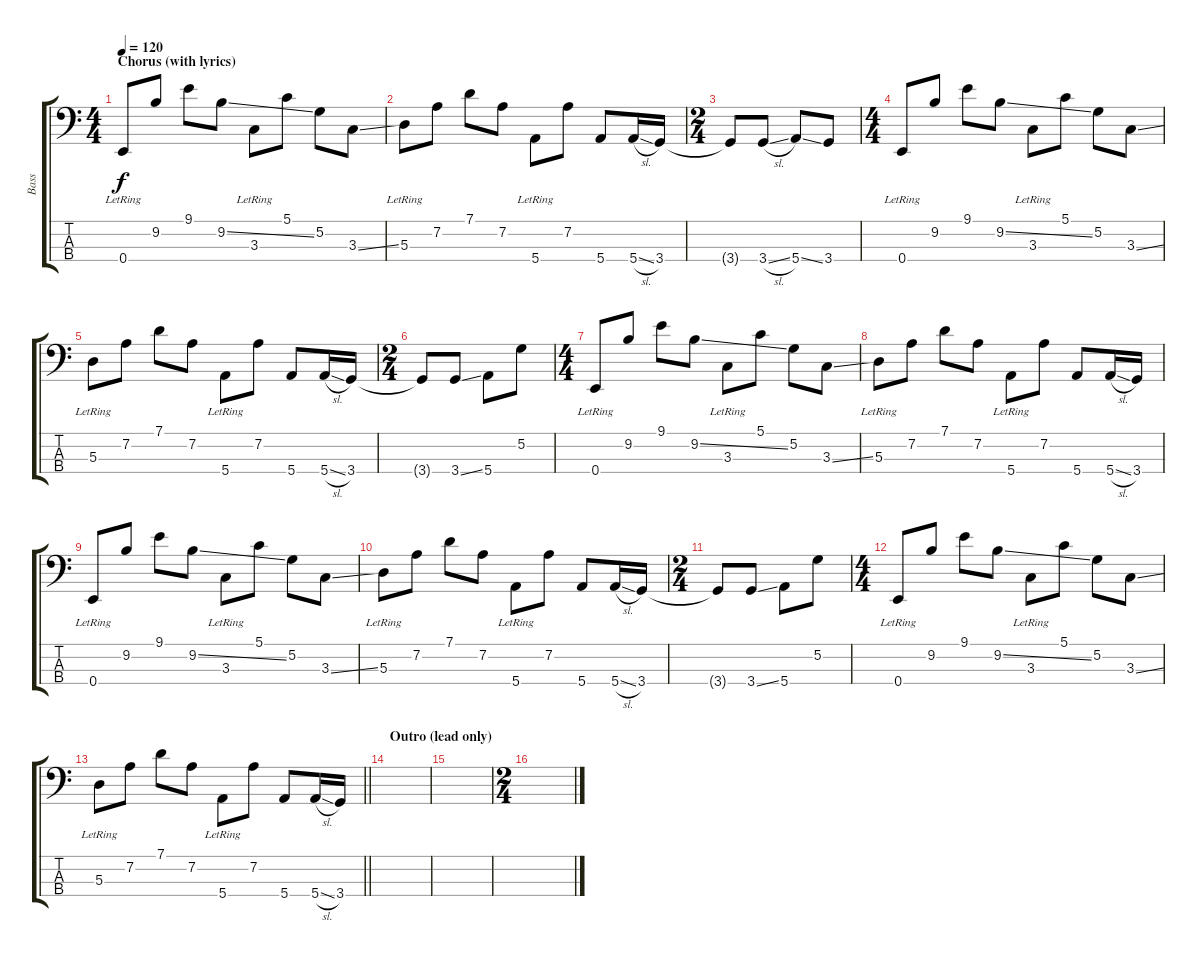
\track ("Bass" "Bass") {instrument electricbassfinger}
\staff {score tabs}
\tuning (G2 D2 A1 E1) {hide}
\ts (4 4)
\section ("" "Chorus (with lyrics)")
\tempo 120
\clef f4
\ks c
0.4{lr}.8{dy f} 9.2.8 9.1.8 9.2{ss}.8 3.3{lr}.8 5.1.8 5.2.8 3.3{ss}.8 |
5.3{lr}.8 7.2.8 7.1.8 7.2.8 5.4{lr}.8 7.2.8 5.4.8 5.4{sl}.16 3.4.16 |
\ts (2 4)
3.4{t}.8 3.4{sl}.8 5.4{ss}.8 3.4.8 |
\ts (4 4)
0.4{lr}.8 9.2.8 9.1.8 9.2{ss}.8 3.3{lr}.8 5.1.8 5.2.8 3.3{ss}.8 |
5.3{lr}.8 7.2.8 7.1.8 7.2.8 5.4{lr}.8 7.2.8 5.4.8 5.4{sl}.16 3.4.16 |
\ts (2 4)
3.4{t}.8 3.4{ss}.8 5.4.8 5.2.8 |
\ts (4 4)
0.4{lr}.8 9.2.8 9.1.8 9.2{ss}.8 3.3{lr}.8 5.1.8 5.2.8 3.3{ss}.8 |
5.3{lr}.8 7.2.8 7.1.8 7.2.8 5.4{lr}.8 7.2.8 5.4.8 5.4{sl}.16 3.4.16 |
0.4{lr}.8 9.2.8 9.1.8 9.2{ss}.8 3.3{lr}.8 5.1.8 5.2.8 3.3{ss}.8 |
5.3{lr}.8 7.2.8 7.1.8 7.2.8 5.4{lr}.8 7.2.8 5.4.8 5.4{sl}.16 3.4.16 |
\ts (2 4)
3.4{t}.8 3.4{ss}.8 5.4.8 5.2.8 |
\ts (4 4)
0.4{lr}.8 9.2.8 9.1.8 9.2{ss}.8 3.3{lr}.8 5.1.8 5.2.8 3.3{ss}.8 |
\barLineRight lightlight
5.3{lr}.8 7.2.8 7.1.8 7.2.8 5.4{lr}.8 7.2.8 5.4.8 5.4{sl}.16 3.4.16 |
\section ("" "Outro (lead only)")
|
|
\ts (2 4)
